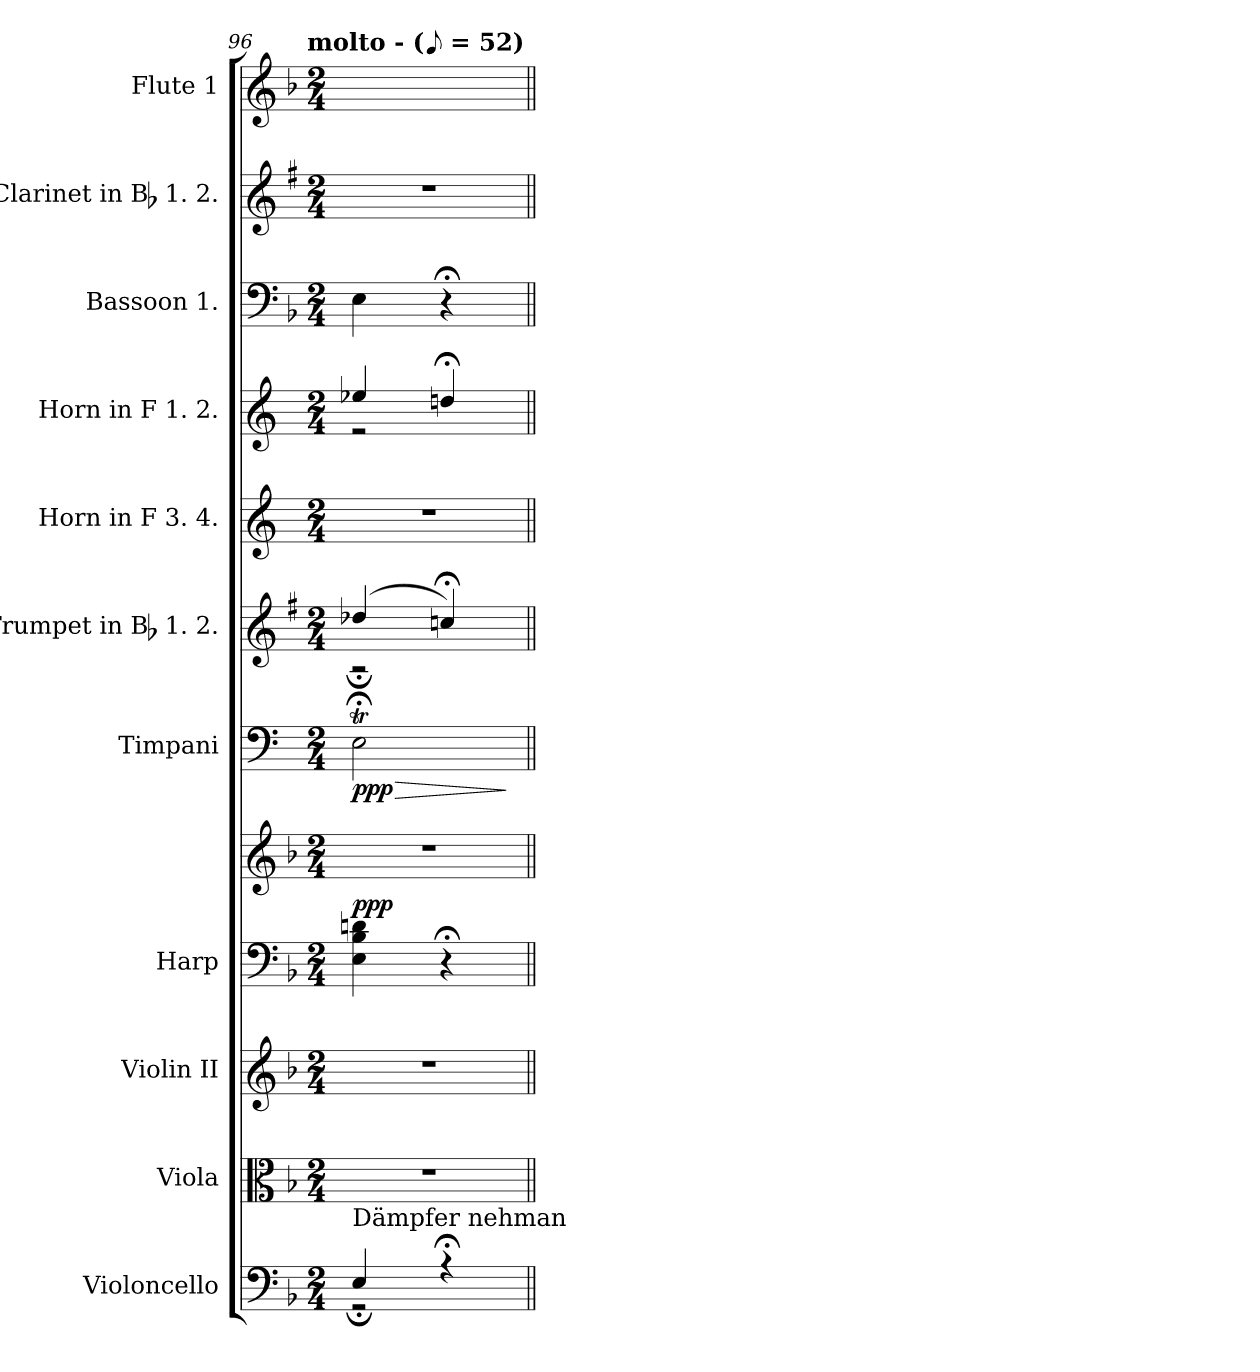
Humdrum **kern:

**kern	**kern	**kern	**kern	**kern	**dynam	**kern	**dynam	**kern	**kern	**kern	**kern	**kern	**kern
*part11	*part10	*part9	*part8	*part8	*part8	*part7	*part7	*part6	*part5	*part4	*part3	*part2	*part1
*staff12	*staff11	*staff10	*staff9	*staff8	*staff8/9	*staff7	*staff7	*staff6	*staff5	*staff4	*staff3	*staff2	*staff1
*I"Violoncello	*I"Viola	*I"Violin II	*I"Harp	*	*	*I"Timpani	*	*I"Trumpet in Bb 1. 2.	*I"Horn in F 3. 4.	*I"Horn in F 1. 2.	*I"Bassoon 1.	*I"Clarinet in Bb 1. 2.	*I"Flute 1
*I'Vc.	*I'Vla.	*I'Vln. II	*I'Hp.	*	*	*I'Timp.	*	*I'Tpt.	*I'Hn.	*I'Hn.	*I'Bsn.	*I'Cl.	*I'Fl.
*clefF4	*clefC3	*clefG2	*clefF4	*clefG2	*	*clefF4	*	*clefG2	*clefG2	*clefG2	*clefF4	*clefG2	*clefG2
*	*	*	*	*	*	*	*	*ITrd1c2	*ITrd4c7	*ITrd4c7	*	*ITrd1c2	*
*k[b-]	*k[b-]	*k[b-]	*k[b-]	*k[b-]	*	*k[]	*	*k[b-]	*k[b-]	*k[b-]	*k[b-]	*k[b-]	*k[b-]
*F:	*F:	*F:	*F:	*F:	*	*C:	*	*F:	*F:	*F:	*F:	*F:	*F:
!!LO:TX:omd:t=molto - ([8th] = 52)
*M2/4	*M2/4	*M2/4	*M2/4	*M2/4	*	*M2/4	*	*M2/4	*M2/4	*M2/4	*M2/4	*M2/4	*M2/4
*MM26	*MM26	*MM26	*MM26	*MM26	*	*MM26	*	*MM26	*MM26	*MM26	*MM26	*MM26	*MM26
=96	=96	=96	=96	=96	=96	=96	=96	=96	=96	=96	=96	=96	=96
*^	*	*	*	*	*	*	*	*	*	*	*	*	*
!LO:TX:a:t=Dämpfer nehman	!	!	!	!	!	!	!	!	!	!	!	!	!	!
!	!	!	!	!	!	!	!	!LO:HP:b	!	!	!	!	!	!
*	*	*	*	*	*	*	*	*	*^	*	*^	*	*	*
4E	2r;<	2r	2r	4E 4B- 4dn	2r	ppp	2Et;<	> ppp	(4cc-X	2r;<A	2r	4a-X	2re	4E	2r	8ryy
.	.	.	.	.	.	.	.	.	.	.	.	.	.	.	.	8ryy
4r;<	.	.	.	4r;<	.	.	.	.	4b-X;<)	.	.	4gn;<	.	4r;<	.	8ryy
.	.	.	.	.	.	.	.	.	.	.	.	.	.	.	.	8ryy
*v	*v	*	*	*	*	*	*	*	*v	*v	*	*v	*v	*	*	*
.	.	.	.	.	.	.	]	.	.	.	.	.	.
=||	=||	=||	=||	=||	=||	=||	=||	=||	=||	=||	=||	=||	=||
*-	*-	*-	*-	*-	*-	*-	*-	*-	*-	*-	*-	*-	*-
